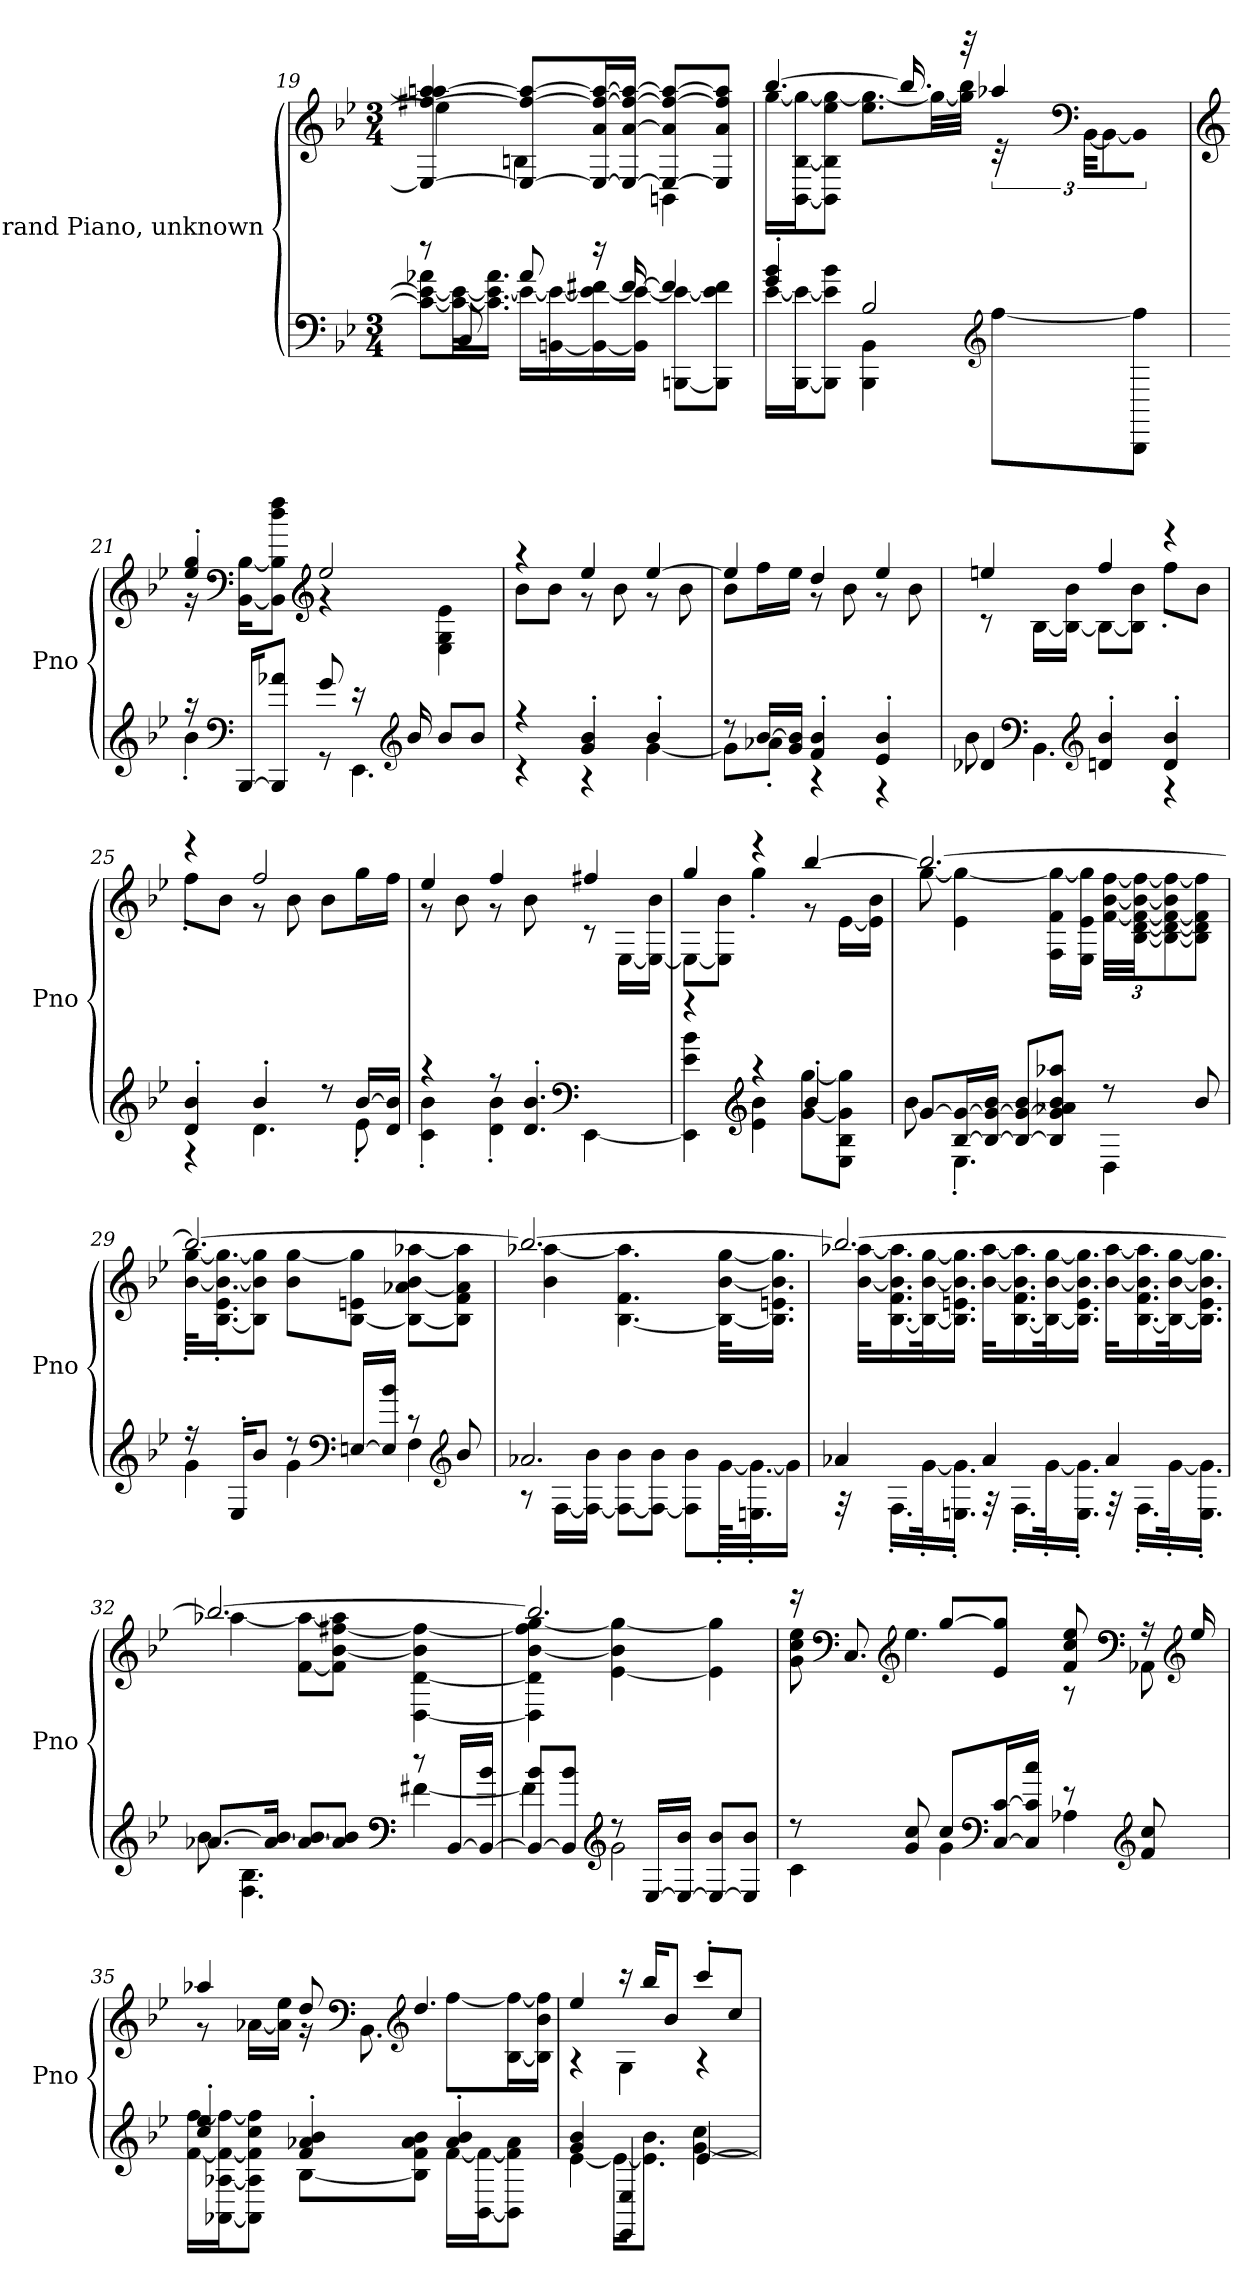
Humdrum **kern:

**kern	**kern
*part1	*part1
*staff2	*staff1
*I"Grand Piano, unknown	*
*I'Pno	*
*clefF4	*clefG2
*k[b-e-]	*k[b-e-]
*M3/4	*M3/4
=19	=19
*^	*^
8r	8c\_ 8e-\_ 8a-X\L	4E-/_ [4ff#X/ 4aa-/] [4aan/	4ee-\]
8C/	32c\_ 32e-\_KL	.	.
.	16.c\] 16.e-\_ 16.a-\JJ	.	.
8a-/	16e-\LL_	8E-/_ 8ff#/_ 8aa/_L	4Bn\
.	[16BBn\ 16e-\_	.	.
16r	16BB\_ 16e-\_ 16f#X\	16E-/_ 16a/ 16ff#/_ 16aa/_L	.
[16f#/	16BB\] 16e-\_JJ	16E-/_ [16a/ 16ff#/_ 16aa/_JJ	.
4f#/]	[8BBBn\ 8e-\_L	8E-/_ 8a/] 8ff#/_ 8aa/_L	4BBn\
.	8BBB\] 8e-\] 8f#\J	8E-/] 8a/ 8ff#/] 8aa/]J	.
!!LO:PB:g=z	!!
=20	=20	=20	=20
4g/' 4b-/'	[16e-\LL	[4.bb-/	[16gg\LL
.	[16BBB-\ 16e-\_J	.	[16BB-\ [16B-\ 16gg\_J
.	8BBB-\] 8e-\] 8b-\J	.	8BB-\] 8B-\] 8ee-\ 8gg\_J
2B-/	4BBB-\ 4BB-\	.	8.ee-\ 8.gg\_L
.	.	16.bb-/]	.
.	.	.	32gg\LL_
.	.	32r	32gg\] 32bb-\JJJ
*clefG2	*	*	*
.	[8ff\L	4aa-X/	48r
*	*	*clefF4	*
.	.	.	[48BB-\KKL
.	.	.	12BB-\_
.	8BBB-\ 8ff\]J	.	8BB-\J]
=21	=21	=21	=21
*	*	*clefG2	*
16r	4b-'\	4ee-/' 4gg/'	16r
*clefF4	*	*clefF4	*
[16BBB-/KL	.	.	[16BB-\ [16B-\KL
8BBB-/] 8a-X/J	.	.	8BB-\] 8B-\] 8dd\ 8ff\J
*	*	*clefG2	*
8g/	8r	2ee-/	4r
16r	4.EE-\	.	.
*clefG2	*	*	*
16b-/	.	.	.
8b-/L	.	.	4E-\ 4G\ 4e-\
8b-/J	.	.	.
=22	=22	=22	=22
4r	4r	4r	8b-\L
.	.	.	8b-\J
4g/' 4b-/'	4r	4ee-/	8r
.	.	.	8b-\
4b-'/	[4g\	[4ee-/	8r
.	.	.	8b-\
!!LO:LB:g=z	!!
=23	=23	=23	=23
8r	8g\L]	4ee-/]	8b-\L
[16b-/LL	8a-X'\J	.	16ff\L
16g/ 16b-/]JJ	.	.	16ee-\JJ
4f/' 4b-/'	4r	4dd/	8r
.	.	.	8b-\
4e-/' 4b-/'	4r	4ee-/	8r
.	.	.	8b-\
=24	=24	=24	=24
4d-X/	8b-\	4een/	8r
*clefF4	*	*	*
.	4.BB-\	.	[16B-\LL
.	.	.	16B-\_ 16b-\JJ
*clefG2	*	*	*
4dn/' 4b-/'	.	4ff/	8B-\L_
.	.	.	8B-\] 8b-\J
4d/' 4b-/'	4r	4r	8ff'\L
.	.	.	8b-\J
=25	=25	=25	=25
4d/' 4b-/'	4r	4r	8ff'\L
.	.	.	8b-\J
4b-'/	4.d\	2ff/	8r
.	.	.	8b-\
8r	.	.	8b-\L
[16b-/LL	8e-'\	.	16gg\L
16d/ 16b-/]JJ	.	.	16ff\JJ
=26	=26	=26	=26
4r	4c\' 4b-\'	4ee-/	8r
.	.	.	8b-\
8r	4d\' 4b-\'	4ff/	8r
4.d/' 4.b-/'	.	.	8b-\
*clefF4	*	*	*
.	[4EE-\	4ff#X/	8r
.	.	.	[16E-\LL
.	.	.	16E-\_ 16b-\JJ
!!LO:LB:g=z	!!
=27	=27	=27	=27
4r	4EE-\] 4e-\ 4b-\	4gg/	8E-\L_
.	.	.	8E-\] 8b-\J
*clefG2	*	*	*
4r	4e-\ 4b-\	4r	4gg'\
4b-'/	[8g\ [8gg\L	[4bb-/	8r
.	8E-\ 8B-\ 8g\] 8gg\]J	.	[16e-\LL
.	.	.	16e-\] 16b-\JJ
=28	=28	=28	=28
[8g/L	8b-\	2.bb-/_	[8gg\
[16B-/ 16g/_L	4.E-'\	.	4e-\ 4gg\_
16B-/_ 16g/_ 16b-/JJ	.	.	.
8B-/_ 8g/_ 8b-/L	.	.	.
8B-/] 8g/] 8a-X/ 8b-/ 8aa-X/J	.	.	16F\ 16f\ 16gg\_LL
.	.	.	16E-\ 16e-\ 16gg\]JJ
*	*	*	*Xbrackettup
8r	4D\	.	[48f\ [48b-\ [48ff\LLL
.	.	.	[48B-\ [48d\ 48f\_ 48b-\_ 48ff\_JJ
.	.	.	12B-\_ 12d\_ 12f\_ 12b-\] 12ff\_
8b-/	.	.	8B-\] 8d\] 8f\] 8ff\]J
=29	=29	=29	=29
16r	4g\	2.bb-/_	[32b-\' [32gg\'KLL
.	.	.	[16.B-\' 16.e-\' 16.b-\_' 16.gg\_'J
16E-'/KL	.	.	.
8b-/J	.	.	8B-\] 8b-\] 8gg\]J
8r	4g\	.	8b-\ [8gg\L
*clefF4	*	*	*
[16En/LL	.	.	[8B-\ 8en\ 8gg\]J
16E/] 16b-/JJ	.	.	.
8r	4F\	.	8B-\_ [8a-X\ 8b-\ [8aa-X\L
*clefG2	*	*	*
8b-/	.	.	8B-\] 8f\ 8a-\] 8aa-\]J
!!LO:LB:g=z	!!
=30	=30	=30	=30
2.a-X/	8r	2.bb-/_	4b-\ [4aa-X\
.	[16F\LL	.	.
.	16F\_ 16b-\JJ	.	.
.	8F\_ 8b-\L	.	[4.B-\ 4.f\ 4.aa-\]
.	8F\_ 8b-\J	.	.
.	8F\] 8b-\L	.	.
.	[64g'\KLL	.	32B-\_ [32b-\ [32gg\KLL
.	32.En\' 32.g\_'J	.	.
.	.	.	16.B-\] 16.en\ 16.b-\] 16.gg\]JJ
.	16g\JJ]	.	.
=31	=31	=31	=31
4a-X/	32r	2.bb-/_	[32b-\ [32aa-X\KLL
.	16.F'\LL	.	[16.B-\ 16.f\ 16.b-\] 16.aa-\]
.	[32g'\K	.	32B-\_ [32b-\ [32gg\K
.	16.En\' 16.g\]'JJ	.	16.B-\] 16.en\ 16.b-\] 16.gg\]JJ
4a-/	32r	.	[32b-\ [32aa-\KLL
.	16.F'\LL	.	[16.B-\ 16.f\ 16.b-\] 16.aa-\]
.	[32g'\K	.	32B-\_ [32b-\ [32gg\K
.	16.E\' 16.g\]'JJ	.	16.B-\] 16.e\ 16.b-\] 16.gg\]JJ
4a-/	32r	.	[32b-\ [32aa-\KLL
.	16.F'\LL	.	[16.B-\ 16.f\ 16.b-\] 16.aa-\]
.	[32g'\K	.	32B-\_ [32b-\ [32gg\K
.	16.E\' 16.g\]'JJ	.	16.B-\] 16.e\ 16.b-\] 16.gg\]JJ
!!LO:PB:g=z	!!
=32	=32	=32	=32
[8.a-X/L	8b-\	2.bb-/_	[4aa-X\
.	4.F\ 4.B-\	.	.
16a-/_ 16b-/Jk	.	.	.
8a-/_ 8b-/L	.	.	[8f\ 8aa-\_L
8a-/] 8b-/J	.	.	8f\] [8b-\ [8ff#X\ 8aa-\]J
*clefF4	*	*	*
8r	[4f#X\	.	[4D\ [4d\ 4b-\] 4ff#\_
[16BB-/LL	.	.	.
16BB-/_ 16b-/JJ	.	.	.
=33	=33	=33	=33
8BB-/_ 8b-/L	4f#\]	2.bb-/]	4D\] 4d\] [4b-\ 4ff#\] [4gg\
8BB-/] 8b-/J	.	.	.
*clefG2	*	*	*
8r	2g\	.	[4e-\ 4b-\] 4gg\_
[16E-/LL	.	.	.
16E-/_ 16b-/JJ	.	.	.
8E-/_ 8b-/L	.	.	4e-\] 4gg\]
8E-/] 8b-/J	.	.	.
!!LO:LB:g=z	!!
=34	=34	=34	=34
8r	4c\	16r	8g\ 8cc\ 8ee-\
*	*	*clefF4	*
.	.	8.C/	.
*	*	*clefG2	*
8g/ 8cc/	.	.	4.ee-\
8cc/L	4g\	[8gg/L	.
*clefF4	*	*	*
[16C/ [16c/L	.	8e-/ 8gg/]J	.
16C/] 16c/] 16cc/JJ	.	.	.
8r	4A-X\	8f/ 8cc/ 8ee-/	8r
*clefG2	*	*clefF4	*
8f/ 8cc/	.	16r	8AA-X\
*	*	*clefG2	*
.	.	16ee-/	.
=35	=35	=35	=35
4cc/' 4ee-/'	[16f\ [16ff\LL	4aa-X/	8r
.	[16AA-X\ [16A-X\ 16f\_ 16ff\_J	.	.
.	8AA-\] 8A-\] 8f\] 8cc\ 8ff\]J	.	[16a-X\LL
.	.	.	16a-\] 16ee-\JJ
4f/' 4a-X/' 4b-/'	[8B-\L	8dd/	16r
*	*	*clefF4	*
.	.	.	8.BB-\
*	*	*clefG2	*
.	8B-\] 8f\ 8a-\ 8b-\J	4.dd/	.
4a-/' 4b-/'	[16f\LL	.	[8ff\L
.	[16BB-\ 16f\_J	.	.
.	8BB-\] 8f\] 8a-\J	.	[16B-\ 16ff\_L
.	.	.	16B-\] 16b-\ 16ff\]JJ
!!LO:LB:g=z	!!
=36	=36	=36	=36
4g/ 4b-/	[4e-\	4ee-/	4r
4EE-/ 4E-/	16e-\KL_	16r	4G\
.	8.e-\] 8.b-\J	16bb-/KL	.
.	.	8b-/J	.
[4e-/	[4g\ 4cc\	8ccc'/L	4r
.	.	8cc/J	.
*v	*v	*	*
*	*v	*v
=	=
*-	*-
